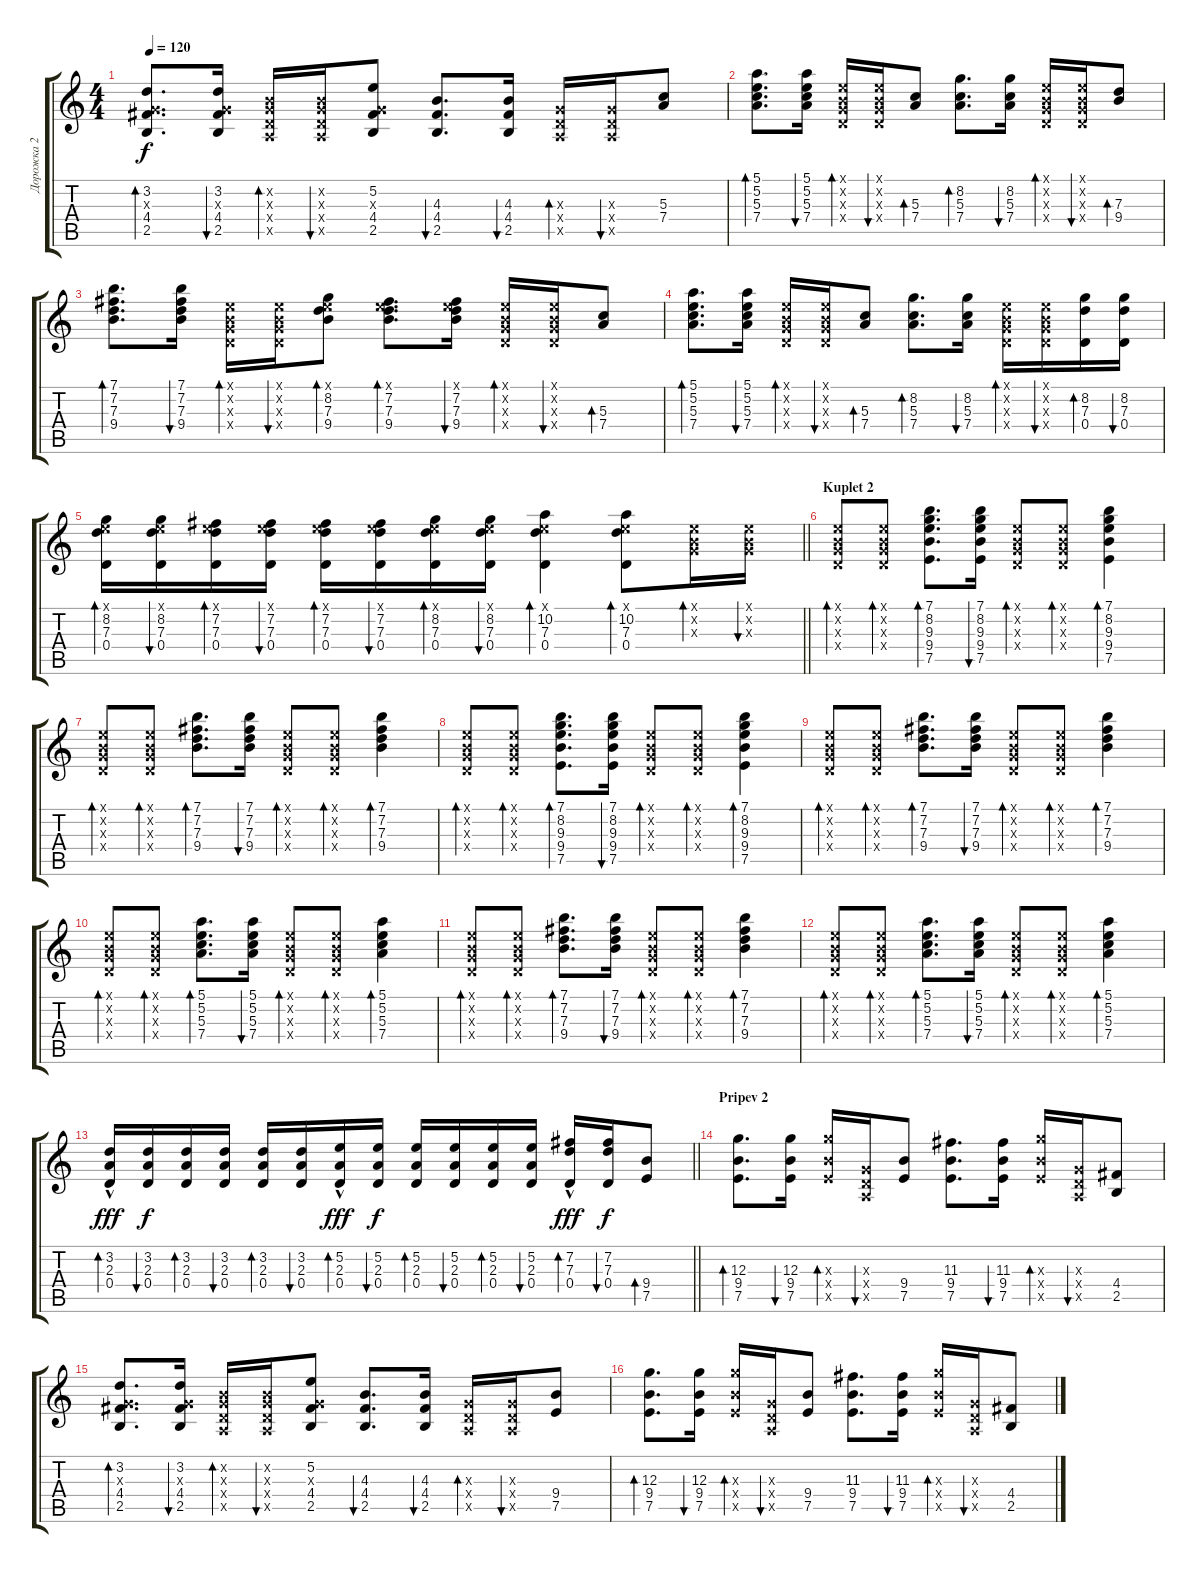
\track ("Дорожка 2" "Дорожка 2") {instrument acousticguitarsteel}
\staff {score tabs}
\tuning (E4 B3 G3 D3 A2 D2) {hide}
\ts (4 4)
\tempo 120
\clef g2
\ks c
(3.2 0.3{x} 4.4 2.5).8{d bd 60 dy f} (3.2 0.3{x} 4.4 2.5).16{bu 60} (0.2{x} 0.3{x} 0.4{x} 0.5{x}).16{bd 60} (0.2{x} 0.3{x} 0.4{x} 0.5{x}).16{bu 60} (5.2 0.3{x} 4.4 2.5).8 (4.3 4.4 2.5).8{d bu 60} (4.3 4.4 2.5).16{bu 60} (0.3{x} 0.4{x} 0.5{x}).16{bd 60} (0.3{x} 0.4{x} 0.5{x}).16{bu 60} (5.3 7.4).8 |
(5.1 5.2 5.3 7.4).8{d bd 60} (5.1 5.2 5.3 7.4).16{bu 60} (0.1{x} 0.2{x} 0.3{x} 0.4{x}).16{bd 60} (0.1{x} 0.2{x} 0.3{x} 0.4{x}).16{bu 60} (5.3 7.4).8{bd 60} (8.2 5.3 7.4).8{d bd 60} (8.2 5.3 7.4).16{bu 60} (0.1{x} 0.2{x} 0.3{x} 0.4{x}).16{bd 60} (0.1{x} 0.2{x} 0.3{x} 0.4{x}).16{bu 60} (7.3 9.4).8{bd 60} |
(7.1 7.2 7.3 9.4).8{d bd 60} (7.1 7.2 7.3 9.4).16{bu 60} (0.1{x} 0.2{x} 0.3{x} 0.4{x}).16{bd 60} (0.1{x} 0.2{x} 0.3{x} 0.4{x}).16{bu 60} (0.1{x} 8.2 7.3 9.4).8{bd 60} (0.1{x} 7.2 7.3 9.4).8{d bd 60} (0.1{x} 7.2 7.3 9.4).16{bu 60} (0.1{x} 0.2{x} 0.3{x} 0.4{x}).16{bd 60} (0.1{x} 0.2{x} 0.3{x} 0.4{x}).16{bu 60} (5.3 7.4).8{bd 60} |
(5.1 5.2 5.3 7.4).8{d bd 60} (5.1 5.2 5.3 7.4).16{bu 60} (0.1{x} 0.2{x} 0.3{x} 0.4{x}).16{bd 60} (0.1{x} 0.2{x} 0.3{x} 0.4{x}).16{bu 60} (5.3 7.4).8{bd 60} (8.2 5.3 7.4).8{d bd 60} (8.2 5.3 7.4).16{bu 60} (0.1{x} 0.2{x} 0.3{x} 0.4{x}).16{bd 60} (0.1{x} 0.2{x} 0.3{x} 0.4{x}).16{bu 60} (8.2 7.3 0.4).16{bd 60} (8.2 7.3 0.4).16{bu 60} |
\barLineRight lightlight
(0.1{x} 8.2 7.3 0.4).16{bd 60} (0.1{x} 8.2 7.3 0.4).16{bu 60} (0.1{x} 7.2 7.3 0.4).16{bd 60} (0.1{x} 7.2 7.3 0.4).16{bu 60} (0.1{x} 7.2 7.3 0.4).16{bd 60} (0.1{x} 7.2 7.3 0.4).16{bu 60} (0.1{x} 8.2 7.3 0.4).16{bd 60} (0.1{x} 8.2 7.3 0.4).16{bu 60} (0.1{x} 10.2 7.3 0.4).4{bd 60} (0.1{x} 10.2 7.3 0.4).8{bd 60} (0.1{x} 0.2{x} 0.3{x}).16{bd 60} (0.1{x} 0.2{x} 0.3{x}).16{bu 60} |
\section ("" "Kuplet 2")
(0.1{x} 0.2{x} 0.3{x} 0.4{x}).8{bd 60} (0.1{x} 0.2{x} 0.3{x} 0.4{x}).8{bd 60} (7.1 8.2 9.3 9.4 7.5).8{d bd 60} (7.1 8.2 9.3 9.4 7.5).16{bu 60} (0.1{x} 0.2{x} 0.3{x} 0.4{x}).8{bd 60} (0.1{x} 0.2{x} 0.3{x} 0.4{x}).8{bd 60} (7.1 8.2 9.3 9.4 7.5).4{bd 60} |
(0.1{x} 0.2{x} 0.3{x} 0.4{x}).8{bd 60} (0.1{x} 0.2{x} 0.3{x} 0.4{x}).8{bd 60} (7.1 7.2 7.3 9.4).8{d bd 60} (7.1 7.2 7.3 9.4).16{bu 60} (0.1{x} 0.2{x} 0.3{x} 0.4{x}).8{bd 60} (0.1{x} 0.2{x} 0.3{x} 0.4{x}).8{bd 60} (7.1 7.2 7.3 9.4).4{bd 60} |
(0.1{x} 0.2{x} 0.3{x} 0.4{x}).8{bd 60} (0.1{x} 0.2{x} 0.3{x} 0.4{x}).8{bd 60} (7.1 8.2 9.3 9.4 7.5).8{d bd 60} (7.1 8.2 9.3 9.4 7.5).16{bu 60} (0.1{x} 0.2{x} 0.3{x} 0.4{x}).8{bd 60} (0.1{x} 0.2{x} 0.3{x} 0.4{x}).8{bd 60} (7.1 8.2 9.3 9.4 7.5).4{bd 60} |
(0.1{x} 0.2{x} 0.3{x} 0.4{x}).8{bd 60} (0.1{x} 0.2{x} 0.3{x} 0.4{x}).8{bd 60} (7.1 7.2 7.3 9.4).8{d bd 60} (7.1 7.2 7.3 9.4).16{bu 60} (0.1{x} 0.2{x} 0.3{x} 0.4{x}).8{bd 60} (0.1{x} 0.2{x} 0.3{x} 0.4{x}).8{bd 60} (7.1 7.2 7.3 9.4).4{bd 60} |
(0.1{x} 0.2{x} 0.3{x} 0.4{x}).8{bd 60} (0.1{x} 0.2{x} 0.3{x} 0.4{x}).8{bd 60} (5.1 5.2 5.3 7.4).8{d bd 60} (5.1 5.2 5.3 7.4).16{bu 60} (0.1{x} 0.2{x} 0.3{x} 0.4{x}).8{bd 60} (0.1{x} 0.2{x} 0.3{x} 0.4{x}).8{bd 60} (5.1 5.2 5.3 7.4).4{bd 60} |
(0.1{x} 0.2{x} 0.3{x} 0.4{x}).8{bd 60} (0.1{x} 0.2{x} 0.3{x} 0.4{x}).8{bd 60} (7.1 7.2 7.3 9.4).8{d bd 60} (7.1 7.2 7.3 9.4).16{bu 60} (0.1{x} 0.2{x} 0.3{x} 0.4{x}).8{bd 60} (0.1{x} 0.2{x} 0.3{x} 0.4{x}).8{bd 60} (7.1 7.2 7.3 9.4).4{bd 60} |
(0.1{x} 0.2{x} 0.3{x} 0.4{x}).8{bd 60} (0.1{x} 0.2{x} 0.3{x} 0.4{x}).8{bd 60} (5.1 5.2 5.3 7.4).8{d bd 60} (5.1 5.2 5.3 7.4).16{bu 60} (0.1{x} 0.2{x} 0.3{x} 0.4{x}).8{bd 60} (0.1{x} 0.2{x} 0.3{x} 0.4{x}).8{bd 60} (5.1 5.2 5.3 7.4).4{bd 60} |
\barLineRight lightlight
(3.2{hac} 2.3{hac} 0.4{hac}).16{bd 60 dy fff} (3.2 2.3 0.4).16{bu 60 dy f} (3.2 2.3 0.4).16{bd 60} (3.2 2.3 0.4).16{bu 60} (3.2 2.3 0.4).16{bd 60} (3.2 2.3 0.4).16{bu 60} (5.2{hac} 2.3{hac} 0.4{hac}).16{bd 60 dy fff} (5.2 2.3 0.4).16{bu 60 dy f} (5.2 2.3 0.4).16{bd 60} (5.2 2.3 0.4).16{bu 60} (5.2 2.3 0.4).16{bd 60} (5.2 2.3 0.4).16{bu 60} (7.2{hac} 7.3{hac} 0.4{hac}).16{bd 60 dy fff} (7.2 7.3 0.4).16{bu 60 dy f} (9.4 7.5).8{bd 60} |
\section ("" "Pripev 2")
(12.3 9.4 7.5).8{d bd 60} (12.3 9.4 7.5).16{bu 60} (12.3{x} 9.4{x} 7.5{x}).16{bd 60} (0.3{x} 0.4{x} 0.5{x}).16{bu 60} (9.4 7.5).8 (11.3 9.4 7.5).8{d} (11.3 9.4 7.5).16{bu 60} (12.3{x} 9.4{x} 7.5{x}).16{bd 60} (0.3{x} 0.4{x} 0.5{x}).16{bu 60} (4.4 2.5).8 |
(3.2 0.3{x} 4.4 2.5).8{d bd 60} (3.2 0.3{x} 4.4 2.5).16{bu 60} (0.2{x} 0.3{x} 0.4{x} 0.5{x}).16{bd 60} (0.2{x} 0.3{x} 0.4{x} 0.5{x}).16{bu 60} (5.2 0.3{x} 4.4 2.5).8 (4.3 4.4 2.5).8{d bu 60} (4.3 4.4 2.5).16{bu 60} (0.3{x} 0.4{x} 0.5{x}).16{bd 60} (0.3{x} 0.4{x} 0.5{x}).16{bu 60} (9.4 7.5).8 |
(12.3 9.4 7.5).8{d bd 60} (12.3 9.4 7.5).16{bu 60} (12.3{x} 9.4{x} 7.5{x}).16{bd 60} (0.3{x} 0.4{x} 0.5{x}).16{bu 60} (9.4 7.5).8 (11.3 9.4 7.5).8{d} (11.3 9.4 7.5).16{bu 60} (12.3{x} 9.4{x} 7.5{x}).16{bd 60} (0.3{x} 0.4{x} 0.5{x}).16{bu 60} (4.4 2.5).8
